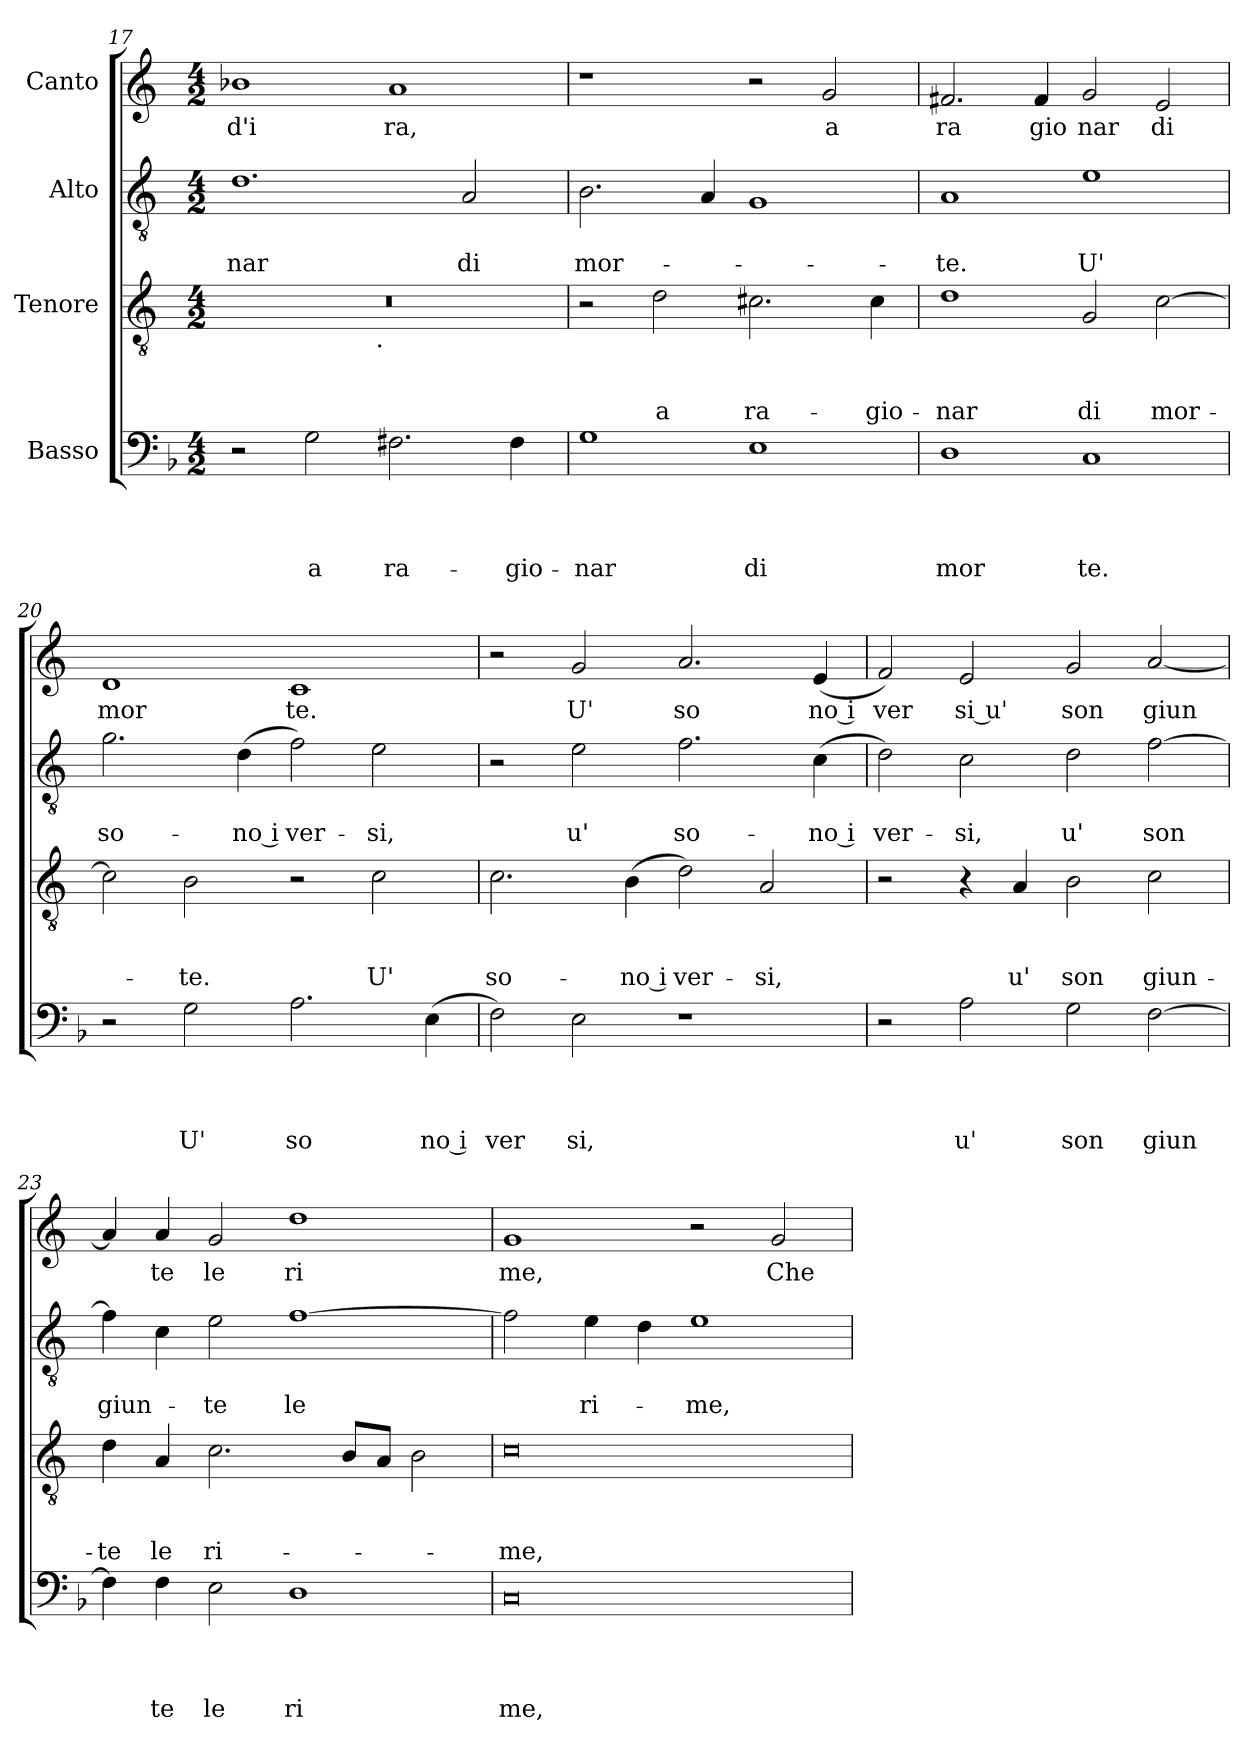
**kern	**text	**text	**text	**text	**kern	**text	**text	**text	**kern	**text	**text	**kern	**text
*part4	*part4	*part4	*part4	*part4	*part3	*part3	*part3	*part3	*part2	*part2	*part2	*part1	*part1
*staff4	*staff4	*staff4	*staff4	*staff4	*staff3	*staff3	*staff3	*staff3	*staff2	*staff2	*staff2	*staff1	*staff1
*I"Basso	*	*	*	*	*I"Tenore	*	*	*	*I"Alto	*	*	*I"Canto	*
*clefF4	*	*	*	*	*clefGv2	*	*	*	*clefGv2	*	*	*clefG2	*
*	*	*	*	*	*ITrd-3c-5	*	*	*	*ITrd-3c-5	*	*	*ITrd-3c-5	*
*k[b-]	*	*	*	*	*k[b-]	*	*	*	*k[b-]	*	*	*k[b-]	*
*F:	*	*	*	*	*F:	*	*	*	*F:	*	*	*F:	*
*M4/2	*	*	*	*	*M4/2	*	*	*	*M4/2	*	*	*M4/2	*
=17	=17	=17	=17	=17	=17	=17	=17	=17	=17	=17	=17	=17	=17
!	!	!	!	!	!	!	!	!	!	!	!LO:LY:b	!	!LO:LY:b
*	*	*	*	*	*^	*	*	*	*	*	*	*	*
2r	.	.	.	.	0r	2ryy	.	.	.	1.g	.	-nar	1ee-X	d'i
!	!	!	!	!LO:LY:b	!	!	!	!	!	!	!	!	!	!
2G\	.	.	.	a	.	4...ryy	.	.	.	.	.	.	.	.
!	!	!	!	!	!	!LO:TX:b:t=.	!	!	!	!	!	!	!	!
.	.	.	.	.	.	1ryy	.	.	.	.	.	.	.	.
!	!	!	!	!LO:LY:b	!	!	!	!	!	!	!	!	!	!LO:LY:b
2.F#X\	.	.	.	ra-	.	.	.	.	.	.	.	.	1dd	ra,
!	!	!	!	!	!	!	!	!	!	!	!	!LO:LY:b	!	!
.	.	.	.	.	.	.	.	.	.	2d/	.	di	.	.
!	!	!	!	!LO:LY:b	!	!	!	!	!	!	!	!	!	!
4F#\	.	.	.	-gio-	.	.	.	.	.	.	.	.	.	.
.	.	.	.	.	.	32ryy	.	.	.	.	.	.	.	.
!!LO:LB:g=z
=18	=18	=18	=18	=18	=18	=18	=18	=18	=18	=18	=18	=18	=18	=18
!	!	!	!	!LO:LY:b	!	!	!	!	!	!	!	!LO:LY:b	!	!
*	*	*	*	*	*v	*v	*	*	*	*	*	*	*	*
1G	.	.	.	-nar	2r	.	.	.	2.e\	.	mor-	1r	.
!	!	!	!	!	!	!	!	!LO:LY:b	!	!	!	!	!
.	.	.	.	.	2g\	.	.	a	.	.	.	.	.
.	.	.	.	.	.	.	.	.	4d/	.	.	.	.
!	!	!	!	!LO:LY:b	!	!	!	!LO:LY:b	!	!	!	!	!
1E	.	.	.	di	2.f#X\	.	.	ra-	1c	.	.	2r	.
!	!	!	!	!	!	!	!	!	!	!	!	!	!LO:LY:b
.	.	.	.	.	.	.	.	.	.	.	.	2cc/	a
!	!	!	!	!	!	!	!	!LO:LY:b	!	!	!	!	!
.	.	.	.	.	4f#\	.	.	-gio-	.	.	.	.	.
=19	=19	=19	=19	=19	=19	=19	=19	=19	=19	=19	=19	=19	=19
!	!	!	!	!LO:LY:b	!	!	!	!LO:LY:b	!	!	!LO:LY:b	!	!LO:LY:b
1D	.	.	.	mor	1g	.	.	-nar	1d	.	-te.	2.bn/	ra
!	!	!	!	!	!	!	!	!	!	!	!	!	!LO:LY:b
.	.	.	.	.	.	.	.	.	.	.	.	4b/	gio
!	!	!	!	!LO:LY:b	!	!	!	!LO:LY:b	!	!	!LO:LY:b	!	!LO:LY:b
1C	.	.	.	te.	2c/	.	.	di	1a	.	U'	2cc/	nar
!	!	!	!	!	!	!	!	!LO:LY:b	!	!	!	!	!LO:LY:b
.	.	.	.	.	[>2f\	.	.	mor-	.	.	.	2a/	di
=20	=20	=20	=20	=20	=20	=20	=20	=20	=20	=20	=20	=20	=20
!	!	!	!	!	!	!	!	!	!	!	!LO:LY:b	!	!LO:LY:b
2r	.	.	.	.	2f\]	.	.	.	2.cc\	.	so-	1g	mor
!	!	!	!	!LO:LY:b	!	!	!	!LO:LY:b	!	!	!	!	!
2G\	.	.	.	U'	2e\	.	.	-te.	.	.	.	.	.
!	!	!	!	!	!	!	!	!	!	!	!LO:LY:b:rj	!	!
.	.	.	.	.	.	.	.	.	(<4g\	.	-no i	.	.
!	!	!	!	!LO:LY:b	!	!	!	!	!	!	!LO:LY:b	!	!LO:LY:b
2.A\	.	.	.	so	2r	.	.	.	2b-\)	.	ver-	1f	te.
!	!	!	!	!	!	!	!	!LO:LY:b	!	!	!LO:LY:b	!	!
.	.	.	.	.	2f\	.	.	U'	2a\	.	-si,	.	.
!	!	!	!	!LO:LY:b:rj	!	!	!	!	!	!	!	!	!
(<4E\	.	.	.	no i	.	.	.	.	.	.	.	.	.
=21	=21	=21	=21	=21	=21	=21	=21	=21	=21	=21	=21	=21	=21
!	!	!	!	!LO:LY:b	!	!	!	!LO:LY:b	!	!	!	!	!
2F\)	.	.	.	ver	2.f\	.	.	so-	2r	.	.	2r	.
!	!	!	!	!LO:LY:b	!	!	!	!	!	!	!LO:LY:b	!	!LO:LY:b
2E\	.	.	.	si,	.	.	.	.	2a\	.	u'	2cc/	U'
!	!	!	!	!	!	!	!	!LO:LY:b:rj	!	!	!	!	!
.	.	.	.	.	(<4e\	.	.	-no i	.	.	.	.	.
!	!	!	!	!	!	!	!	!LO:LY:b	!	!	!LO:LY:b	!	!LO:LY:b
1r	.	.	.	.	2g\)	.	.	ver-	2.b-\	.	so-	2.dd/	so
!	!	!	!	!	!	!	!	!LO:LY:b	!	!	!	!	!
.	.	.	.	.	2d/	.	.	-si,	.	.	.	.	.
!	!	!	!	!	!	!	!	!	!	!	!LO:LY:b:rj	!	!LO:LY:b:rj
.	.	.	.	.	.	.	.	.	(<4f\	.	-no i	(<4a/	no i
=22	=22	=22	=22	=22	=22	=22	=22	=22	=22	=22	=22	=22	=22
!	!	!	!	!	!	!	!	!	!	!	!LO:LY:b	!	!LO:LY:b
2r	.	.	.	.	2r	.	.	.	2g\)	.	ver-	2b-/)	ver
!	!	!	!	!LO:LY:b	!	!	!	!	!	!	!LO:LY:b	!	!LO:LY:b:rj
2A\	.	.	.	u'	4r	.	.	.	2f\	.	-si,	2a/	si u'
!	!	!	!	!	!	!	!	!LO:LY:b	!	!	!	!	!
.	.	.	.	.	4d/	.	.	u'	.	.	.	.	.
!	!	!	!	!LO:LY:b	!	!	!	!LO:LY:b	!	!	!LO:LY:b	!	!LO:LY:b
2G\	.	.	.	son	2e\	.	.	son	2g\	.	u'	2cc/	son
!	!	!	!	!LO:LY:b	!	!	!	!LO:LY:b	!	!	!LO:LY:b	!	!LO:LY:b
[>2F\	.	.	.	giun	2f\	.	.	giun-	[>2b-\	.	son	[<2dd/	giun
=23	=23	=23	=23	=23	=23	=23	=23	=23	=23	=23	=23	=23	=23
!	!	!	!	!	!	!	!	!LO:LY:b	!	!	!LO:LY:b	!	!
4F\]	.	.	.	.	4g\	.	.	-te	4b-\]	.	giun-	4dd/]	.
!	!	!	!	!LO:LY:b	!	!	!	!LO:LY:b	!	!	!	!	!LO:LY:b
4F\	.	.	.	te	4d/	.	.	le	4f\	.	.	4dd/	te
!	!	!	!	!LO:LY:b	!	!	!	!LO:LY:b	!	!	!LO:LY:b	!	!LO:LY:b
2E\	.	.	.	le	2.f\	.	.	ri-	2a\	.	-te	2cc/	le
!	!	!	!	!LO:LY:b	!	!	!	!	!	!	!LO:LY:b	!	!LO:LY:b
1D	.	.	.	ri	.	.	.	.	[<1b-	.	le	1gg	ri
.	.	.	.	.	8e/L	.	.	.	.	.	.	.	.
.	.	.	.	.	8d/J	.	.	.	.	.	.	.	.
.	.	.	.	.	2e\	.	.	.	.	.	.	.	.
!!LO:LB:g=z
=24	=24	=24	=24	=24	=24	=24	=24	=24	=24	=24	=24	=24	=24
!	!	!	!	!LO:LY:b	!	!	!	!LO:LY:b	!	!	!	!	!LO:LY:b
0C	.	.	.	me,	0f	.	.	-me,	2b-\]	.	.	1cc	me,
!	!	!	!	!	!	!	!	!	!	!	!LO:LY:b	!	!
.	.	.	.	.	.	.	.	.	4a\	.	ri-	.	.
.	.	.	.	.	.	.	.	.	4g\	.	.	.	.
!	!	!	!	!	!	!	!	!	!	!	!LO:LY:b	!	!
.	.	.	.	.	.	.	.	.	1a	.	-me,	2r	.
!	!	!	!	!	!	!	!	!	!	!	!	!	!LO:LY:b
.	.	.	.	.	.	.	.	.	.	.	.	2cc/	Che
=	=	=	=	=	=	=	=	=	=	=	=	=	=
*-	*-	*-	*-	*-	*-	*-	*-	*-	*-	*-	*-	*-	*-
